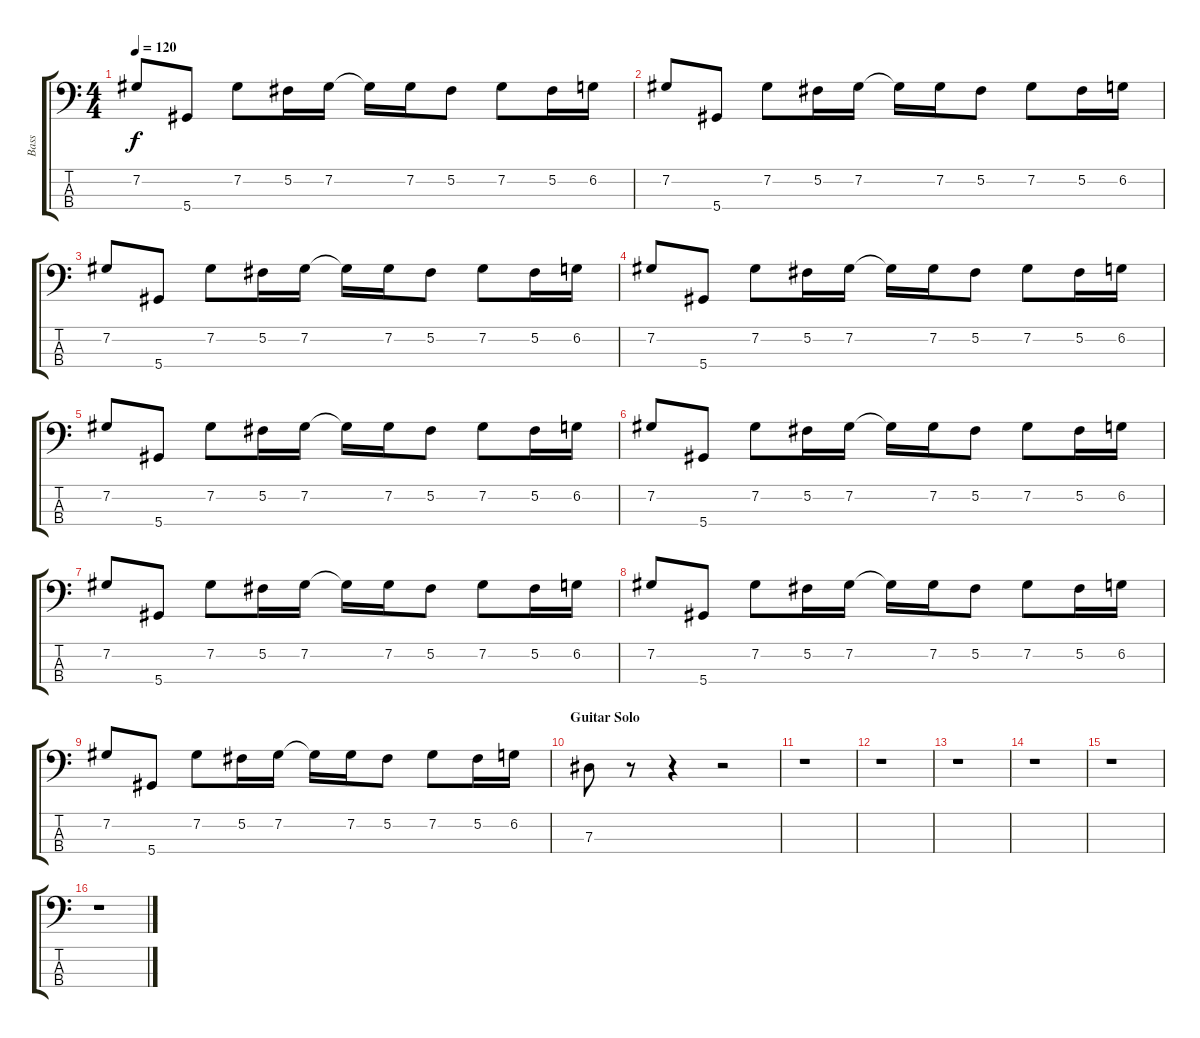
\track ("Bass" "Bass") {instrument electricbassfinger}
\staff {score tabs}
\tuning (Gb2 Db2 Ab1 Eb1) {hide}
\ts (4 4)
\tempo 120
\clef f4
\ks c
7.2.8{dy f} 5.4.8 7.2.8 5.2.16 7.2.16 7.2{t}.16 7.2.16 5.2.8 7.2.8 5.2.16 6.2.16 |
7.2.8 5.4.8 7.2.8 5.2.16 7.2.16 7.2{t}.16 7.2.16 5.2.8 7.2.8 5.2.16 6.2.16 |
7.2.8 5.4.8 7.2.8 5.2.16 7.2.16 7.2{t}.16 7.2.16 5.2.8 7.2.8 5.2.16 6.2.16 |
7.2.8 5.4.8 7.2.8 5.2.16 7.2.16 7.2{t}.16 7.2.16 5.2.8 7.2.8 5.2.16 6.2.16 |
7.2.8 5.4.8 7.2.8 5.2.16 7.2.16 7.2{t}.16 7.2.16 5.2.8 7.2.8 5.2.16 6.2.16 |
7.2.8 5.4.8 7.2.8 5.2.16 7.2.16 7.2{t}.16 7.2.16 5.2.8 7.2.8 5.2.16 6.2.16 |
7.2.8 5.4.8 7.2.8 5.2.16 7.2.16 7.2{t}.16 7.2.16 5.2.8 7.2.8 5.2.16 6.2.16 |
7.2.8 5.4.8 7.2.8 5.2.16 7.2.16 7.2{t}.16 7.2.16 5.2.8 7.2.8 5.2.16 6.2.16 |
7.2.8 5.4.8 7.2.8 5.2.16 7.2.16 7.2{t}.16 7.2.16 5.2.8 7.2.8 5.2.16 6.2.16 |
\section ("" "Guitar Solo")
7.3.8 r.8 r.4 r.2 |
r.1 |
r.1 |
r.1 |
r.1 |
r.1 |
r.1
